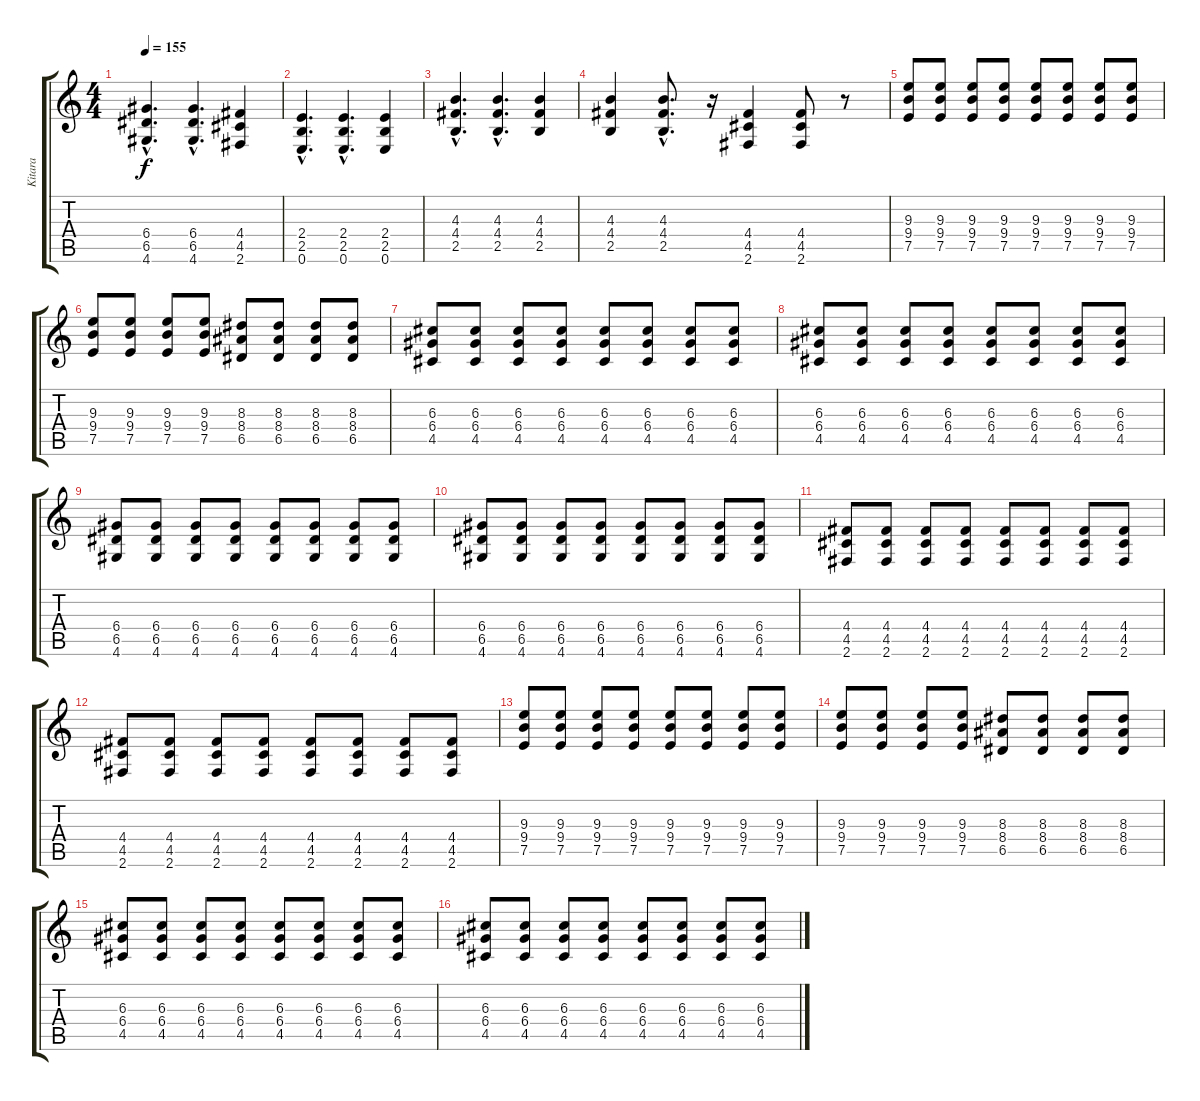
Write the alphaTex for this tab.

\track ("Kitara" "Kitara") {instrument acousticguitarsteel}
\staff {score tabs}
\tuning (E4 B3 G3 D3 A2 E2) {hide}
\ts (4 4)
\tempo 155
\clef g2
\ks c
(6.4{hac} 6.5{hac} 4.6{hac}).4{d dy f} (6.4{hac} 6.5{hac} 4.6{hac}).4{d} (4.4 4.5 2.6).4 |
(2.4{hac} 2.5{hac} 0.6{hac}).4{d} (2.4{hac} 2.5{hac} 0.6{hac}).4{d} (2.4 2.5 0.6).4 |
(4.3{hac} 4.4{hac} 2.5{hac}).4{d} (4.3{hac} 4.4{hac} 2.5{hac}).4{d} (4.3 4.4 2.5).4 |
(4.3 4.4 2.5).4 (4.3{hac} 4.4{hac} 2.5{hac}).8{d} r.16 (4.4 4.5 2.6).4 (4.4 4.5 2.6).8 r.8 |
(9.3 9.4 7.5).8 (9.3 9.4 7.5).8 (9.3 9.4 7.5).8 (9.3 9.4 7.5).8 (9.3 9.4 7.5).8 (9.3 9.4 7.5).8 (9.3 9.4 7.5).8 (9.3 9.4 7.5).8 |
(9.3 9.4 7.5).8 (9.3 9.4 7.5).8 (9.3 9.4 7.5).8 (9.3 9.4 7.5).8 (8.3 8.4 6.5).8 (8.3 8.4 6.5).8 (8.3 8.4 6.5).8 (8.3 8.4 6.5).8 |
(6.3 6.4 4.5).8 (6.3 6.4 4.5).8 (6.3 6.4 4.5).8 (6.3 6.4 4.5).8 (6.3 6.4 4.5).8 (6.3 6.4 4.5).8 (6.3 6.4 4.5).8 (6.3 6.4 4.5).8 |
(6.3 6.4 4.5).8 (6.3 6.4 4.5).8 (6.3 6.4 4.5).8 (6.3 6.4 4.5).8 (6.3 6.4 4.5).8 (6.3 6.4 4.5).8 (6.3 6.4 4.5).8 (6.3 6.4 4.5).8 |
(6.4 6.5 4.6).8 (6.4 6.5 4.6).8 (6.4 6.5 4.6).8 (6.4 6.5 4.6).8 (6.4 6.5 4.6).8 (6.4 6.5 4.6).8 (6.4 6.5 4.6).8 (6.4 6.5 4.6).8 |
(6.4 6.5 4.6).8 (6.4 6.5 4.6).8 (6.4 6.5 4.6).8 (6.4 6.5 4.6).8 (6.4 6.5 4.6).8 (6.4 6.5 4.6).8 (6.4 6.5 4.6).8 (6.4 6.5 4.6).8 |
(4.4 4.5 2.6).8 (4.4 4.5 2.6).8 (4.4 4.5 2.6).8 (4.4 4.5 2.6).8 (4.4 4.5 2.6).8 (4.4 4.5 2.6).8 (4.4 4.5 2.6).8 (4.4 4.5 2.6).8 |
(4.4 4.5 2.6).8 (4.4 4.5 2.6).8 (4.4 4.5 2.6).8 (4.4 4.5 2.6).8 (4.4 4.5 2.6).8 (4.4 4.5 2.6).8 (4.4 4.5 2.6).8 (4.4 4.5 2.6).8 |
(9.3 9.4 7.5).8 (9.3 9.4 7.5).8 (9.3 9.4 7.5).8 (9.3 9.4 7.5).8 (9.3 9.4 7.5).8 (9.3 9.4 7.5).8 (9.3 9.4 7.5).8 (9.3 9.4 7.5).8 |
(9.3 9.4 7.5).8 (9.3 9.4 7.5).8 (9.3 9.4 7.5).8 (9.3 9.4 7.5).8 (8.3 8.4 6.5).8 (8.3 8.4 6.5).8 (8.3 8.4 6.5).8 (8.3 8.4 6.5).8 |
(6.3 6.4 4.5).8 (6.3 6.4 4.5).8 (6.3 6.4 4.5).8 (6.3 6.4 4.5).8 (6.3 6.4 4.5).8 (6.3 6.4 4.5).8 (6.3 6.4 4.5).8 (6.3 6.4 4.5).8 |
(6.3 6.4 4.5).8 (6.3 6.4 4.5).8 (6.3 6.4 4.5).8 (6.3 6.4 4.5).8 (6.3 6.4 4.5).8 (6.3 6.4 4.5).8 (6.3 6.4 4.5).8 (6.3 6.4 4.5).8
